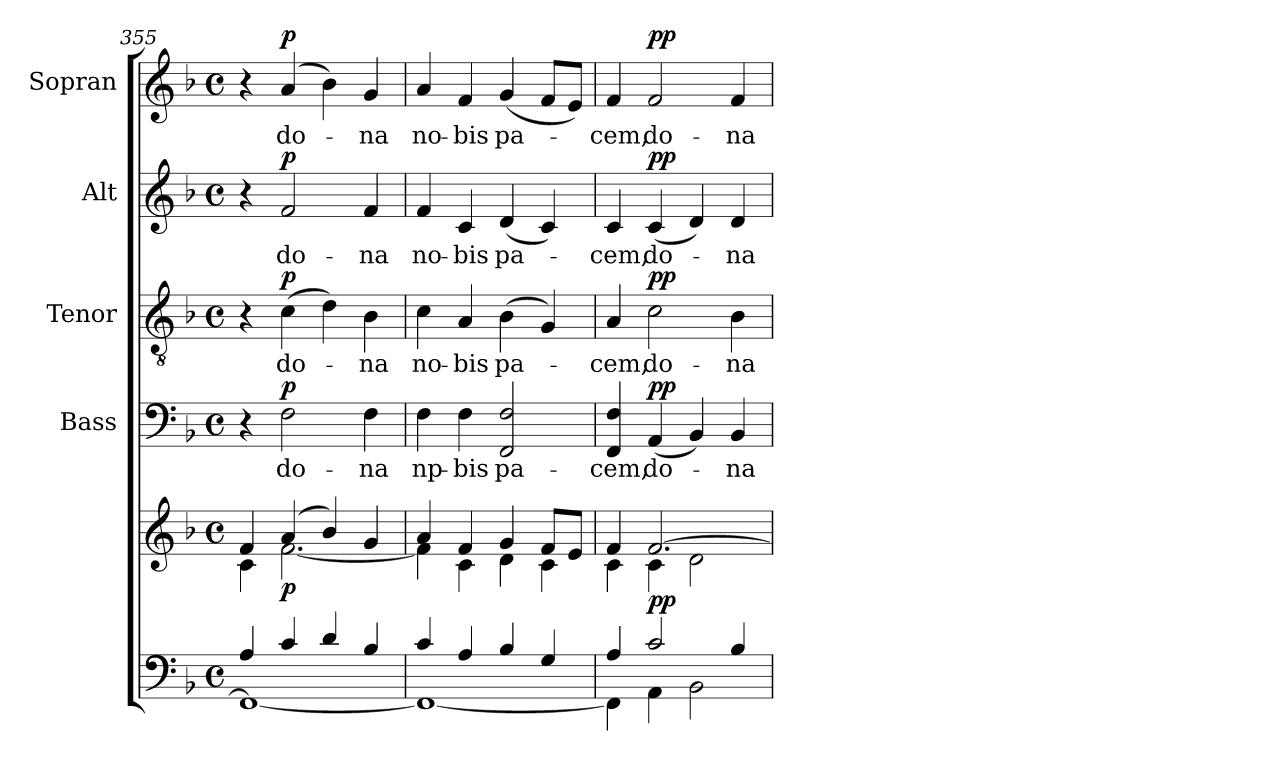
**kern	**kern	**dynam	**kern	**text	**dynam	**kern	**text	**dynam	**kern	**text	**dynam	**kern	**text	**dynam
*part5	*part5	*part5	*part4	*part4	*part4	*part3	*part3	*part3	*part2	*part2	*part2	*part1	*part1	*part1
*staff6	*staff5	*staff5/6	*staff4	*staff4	*staff4	*staff3	*staff3	*staff3	*staff2	*staff2	*staff2	*staff1	*staff1	*staff1
*	*	*	*I"Bass	*	*	*I"Tenor	*	*	*I"Alt	*	*	*I"Sopran	*	*
*	*	*	*I'B.	*	*	*I'T.	*	*	*I'A.	*	*	*I'S.	*	*
!!LO:PB:g=z
*clefF4	*clefG2	*	*clefF4	*	*	*clefGv2	*	*	*clefG2	*	*	*clefG2	*	*
*k[b-]	*k[b-]	*	*k[b-]	*	*	*k[b-]	*	*	*k[b-]	*	*	*k[b-]	*	*
*F:	*F:	*	*F:	*	*	*F:	*	*	*F:	*	*	*F:	*	*
*M4/4	*M4/4	*	*M4/4	*	*	*M4/4	*	*	*M4/4	*	*	*M4/4	*	*
*met(c)	*met(c)	*	*met(c)	*	*	*met(c)	*	*	*met(c)	*	*	*met(c)	*	*
=355	=355	=355	=355	=355	=355	=355	=355	=355	=355	=355	=355	=355	=355	=355
*^	*^	*	*	*	*	*	*	*	*	*	*	*	*	*
4A/	1FF_	4f/	4c\	.	4r	.	.	4r	.	.	4r	.	.	4r	.	.
!	!	!	!	!LO:DY:b	!	!LO:LY:b	!LO:DY:a	!	!LO:LY:b	!LO:DY:a	!	!LO:LY:b	!LO:DY:a	!	!LO:LY:b	!LO:DY:a
4c/	.	(4a/	[<2.f\	p	2F\	do-	p	(>4c\	do-	p	2f/	do-	p	(4a/	do-	p
4d/	.	4b-/)	.	.	.	.	.	4d\)	.	.	.	.	.	4b-\)	.	.
!	!	!	!	!	!	!LO:LY:b	!	!	!LO:LY:b	!	!	!LO:LY:b	!	!	!LO:LY:b	!
4B-/	.	4g/	.	.	4F\	-na	.	4B-\	-na	.	4f/	-na	.	4g/	-na	.
=356	=356	=356	=356	=356	=356	=356	=356	=356	=356	=356	=356	=356	=356	=356	=356	=356
!	!	!	!	!	!	!LO:LY:b	!	!	!LO:LY:b	!	!	!LO:LY:b	!	!	!LO:LY:b	!
4c/	1FF_	4a/	4f\]	.	4F\	np-	.	4c\	no-	.	4f/	no-	.	4a/	no-	.
!	!	!	!	!	!	!LO:LY:b	!	!	!LO:LY:b	!	!	!LO:LY:b	!	!	!LO:LY:b	!
4A/	.	4f/	4c\	.	4F\	-bis	.	4A/	-bis	.	4c/	-bis	.	4f/	-bis	.
!	!	!	!	!	!	!LO:LY:b	!	!	!LO:LY:b	!	!	!LO:LY:b	!	!	!LO:LY:b	!
4B-/	.	4g/	4d\	.	2FF/ 2F/	pa-	.	(>4B-\	pa-	.	(<4d/	pa-	.	(<4g/	pa-	.
4G/	.	8f/L	4c\	.	.	.	.	4G/)	.	.	4c/)	.	.	8f/L	.	.
.	.	8e/J	.	.	.	.	.	.	.	.	.	.	.	8e/J)	.	.
=357	=357	=357	=357	=357	=357	=357	=357	=357	=357	=357	=357	=357	=357	=357	=357	=357
!	!	!	!	!	!	!LO:LY:b	!	!	!LO:LY:b	!	!	!LO:LY:b	!	!	!LO:LY:b	!
4A/	4FF\]	4f/	4c\	.	4FF/ 4F/	-cem,	.	4A/	-cem,	.	4c/	-cem,	.	4f/	-cem,	.
!	!	!	!	!LO:DY:b	!	!LO:LY:b	!LO:DY:a	!	!LO:LY:b	!LO:DY:a	!	!LO:LY:b	!LO:DY:a	!	!LO:LY:b	!LO:DY:a
2c/	4AA\	[>2.f/	4c\	pp	(<4AA/	do-	pp	2c\	do-	pp	(<4c/	do-	pp	2f/	do-	pp
.	2BB-\	.	2d\	.	4BB-/)	.	.	.	.	.	4d/)	.	.	.	.	.
!	!	!	!	!	!	!LO:LY:b	!	!	!LO:LY:b	!	!	!LO:LY:b	!	!	!LO:LY:b	!
4B-/	.	.	.	.	4BB-/	-na	.	4B-\	-na	.	4d/	-na	.	4f/	-na	.
*v	*v	*	*	*	*	*	*	*	*	*	*	*	*	*	*	*
*	*v	*v	*	*	*	*	*	*	*	*	*	*	*	*	*
=	=	=	=	=	=	=	=	=	=	=	=	=	=	=
*-	*-	*-	*-	*-	*-	*-	*-	*-	*-	*-	*-	*-	*-	*-
